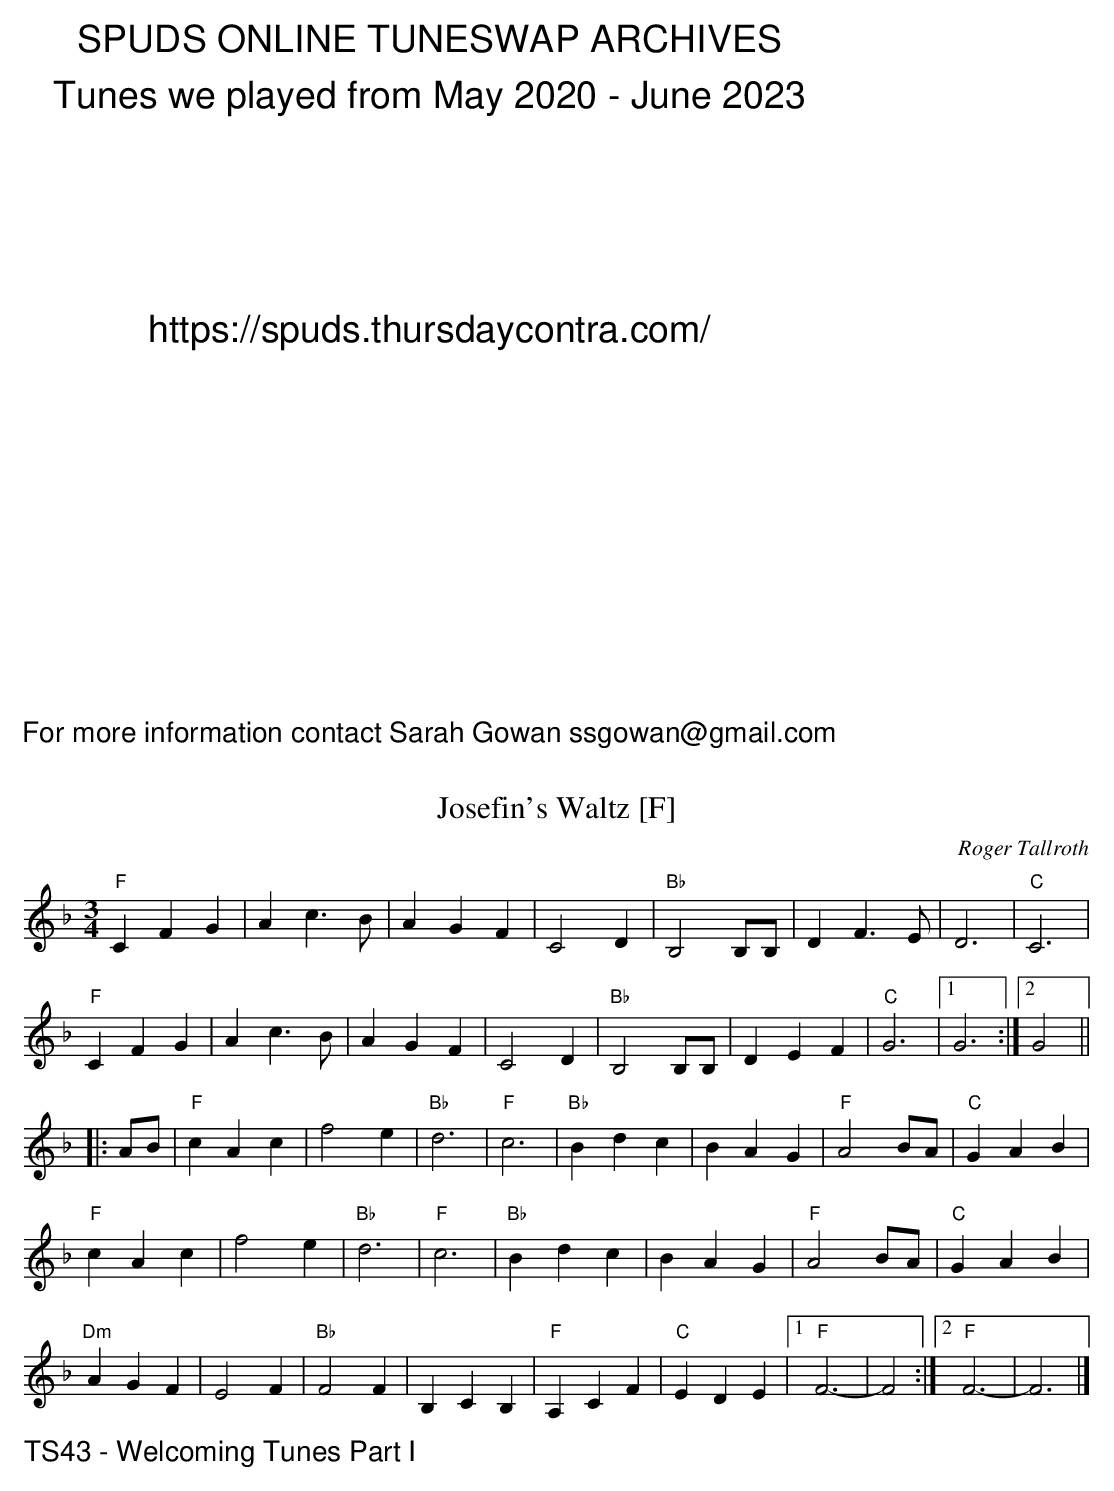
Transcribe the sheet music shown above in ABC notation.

X:1
T:Josefin's Waltz [F]
M:3/4
L:1/4
C:Roger Tallroth
K:F
"F"C F G|A c >B|A G F|C2 D|"Bb"B,2 B,/2B,/2|D F>E|D3|"C"C3|
"F"C F G|A c >B|A G F|C2 D|"Bb"B,2 B,/2B,/2|D E F|"C"G3|1 G3:|2 G2||
|:A/2B/2|"F"c A c|f2 e|"Bb"d3|"F"c3|"Bb"B d c|B A G|"F"A2 B/2A/2|"C"GAB|
"F"c A c|f2 e|"Bb"d3|"F"c3|"Bb"B d c|B A G|"F"A2 B/2A/2|"C"GAB|
"Dm"AGF|E2F|"Bb"F2 F|B, C B,|"F"A, C F|"C"E D E|1 "F"F3-|F2:|2 "F"F3-|F3|]
